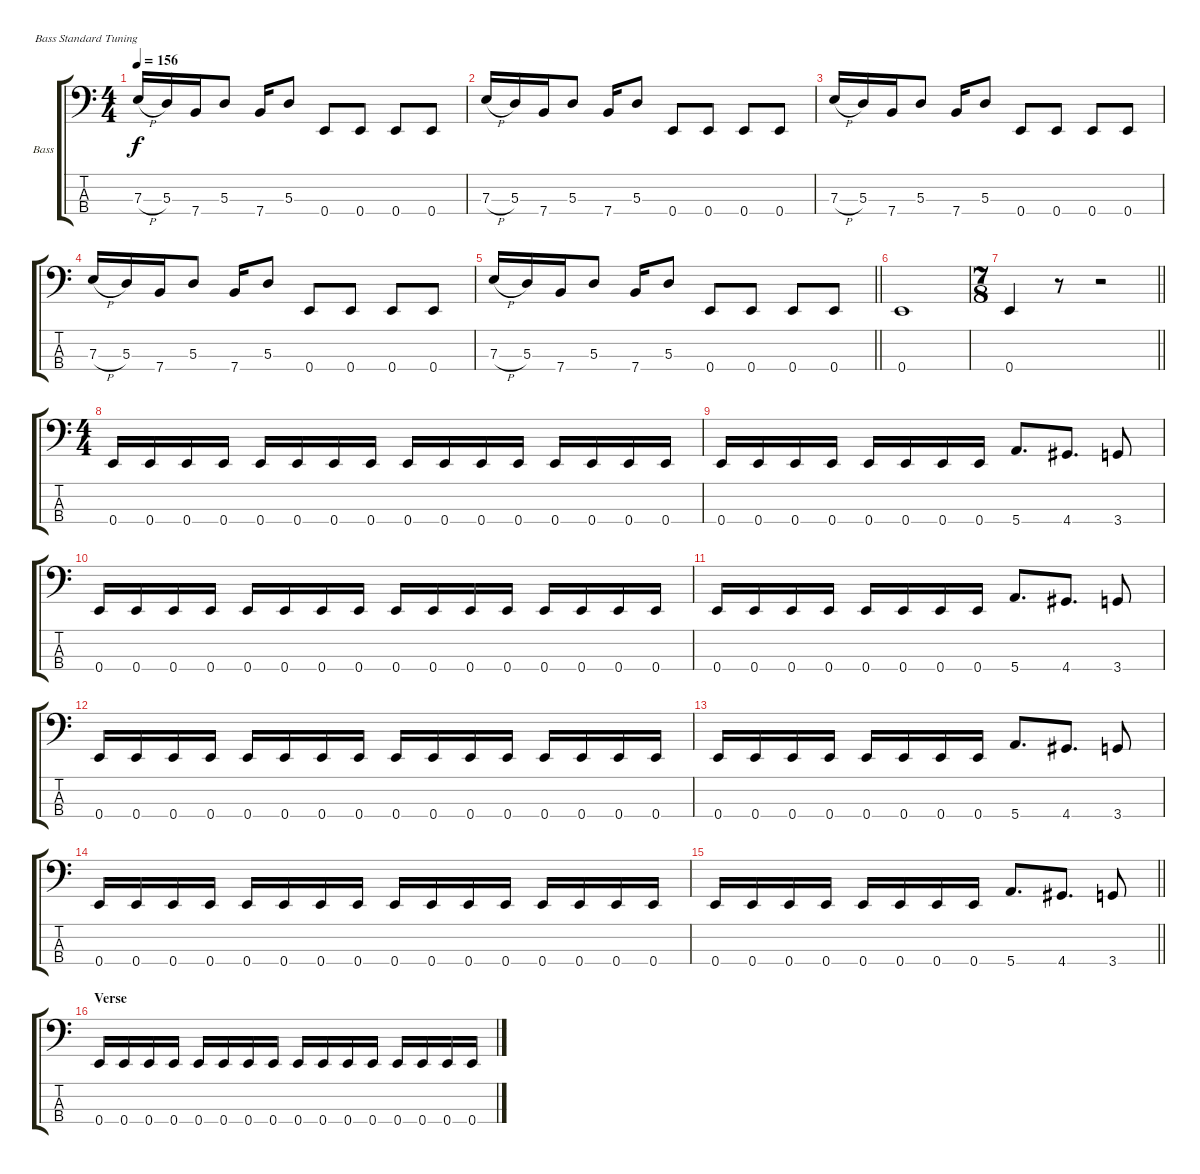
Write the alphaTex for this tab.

\bracketExtendMode groupsimilarinstruments
\firstSystemTrackNameOrientation horizontal
\otherSystemsTrackNameOrientation horizontal
\track ("Bass" "Bass") {instrument electricbassfinger}
\staff {score tabs}
\tuning (G2 D2 A1 E1)
\ts (4 4)
\tempo 156
\clef f4
\ks c
7.3{h}.16{dy f} 5.3.16 7.4.16 5.3.8 7.4.16 5.3.8 0.4.8 0.4.8 0.4.8 0.4.8 |
7.3{h}.16 5.3.16 7.4.16 5.3.8 7.4.16 5.3.8 0.4.8 0.4.8 0.4.8 0.4.8 |
7.3{h}.16 5.3.16 7.4.16 5.3.8 7.4.16 5.3.8 0.4.8 0.4.8 0.4.8 0.4.8 |
7.3{h}.16 5.3.16 7.4.16 5.3.8 7.4.16 5.3.8 0.4.8 0.4.8 0.4.8 0.4.8 |
\barLineRight lightlight
7.3{h}.16 5.3.16 7.4.16 5.3.8 7.4.16 5.3.8 0.4.8 0.4.8 0.4.8 0.4.8 |
0.4.1 |
\ts (7 8)
\beaming (8 3 2 2)
\barLineRight lightlight
0.4.4 r.8 r.2 |
\ts (4 4)
\beaming (8 2 2 2 2)
0.4.16 0.4.16 0.4.16 0.4.16 0.4.16 0.4.16 0.4.16 0.4.16 0.4.16 0.4.16 0.4.16 0.4.16 0.4.16 0.4.16 0.4.16 0.4.16 |
0.4.16 0.4.16 0.4.16 0.4.16 0.4.16 0.4.16 0.4.16 0.4.16 5.4.8{d} 4.4.8{d} 3.4.8 |
0.4.16 0.4.16 0.4.16 0.4.16 0.4.16 0.4.16 0.4.16 0.4.16 0.4.16 0.4.16 0.4.16 0.4.16 0.4.16 0.4.16 0.4.16 0.4.16 |
0.4.16 0.4.16 0.4.16 0.4.16 0.4.16 0.4.16 0.4.16 0.4.16 5.4.8{d} 4.4.8{d} 3.4.8 |
0.4.16 0.4.16 0.4.16 0.4.16 0.4.16 0.4.16 0.4.16 0.4.16 0.4.16 0.4.16 0.4.16 0.4.16 0.4.16 0.4.16 0.4.16 0.4.16 |
0.4.16 0.4.16 0.4.16 0.4.16 0.4.16 0.4.16 0.4.16 0.4.16 5.4.8{d} 4.4.8{d} 3.4.8 |
0.4.16 0.4.16 0.4.16 0.4.16 0.4.16 0.4.16 0.4.16 0.4.16 0.4.16 0.4.16 0.4.16 0.4.16 0.4.16 0.4.16 0.4.16 0.4.16 |
\barLineRight lightlight
0.4.16 0.4.16 0.4.16 0.4.16 0.4.16 0.4.16 0.4.16 0.4.16 5.4.8{d} 4.4.8{d} 3.4.8 |
\section ("" "Verse")
0.4.16 0.4.16 0.4.16 0.4.16 0.4.16 0.4.16 0.4.16 0.4.16 0.4.16 0.4.16 0.4.16 0.4.16 0.4.16 0.4.16 0.4.16 0.4.16
